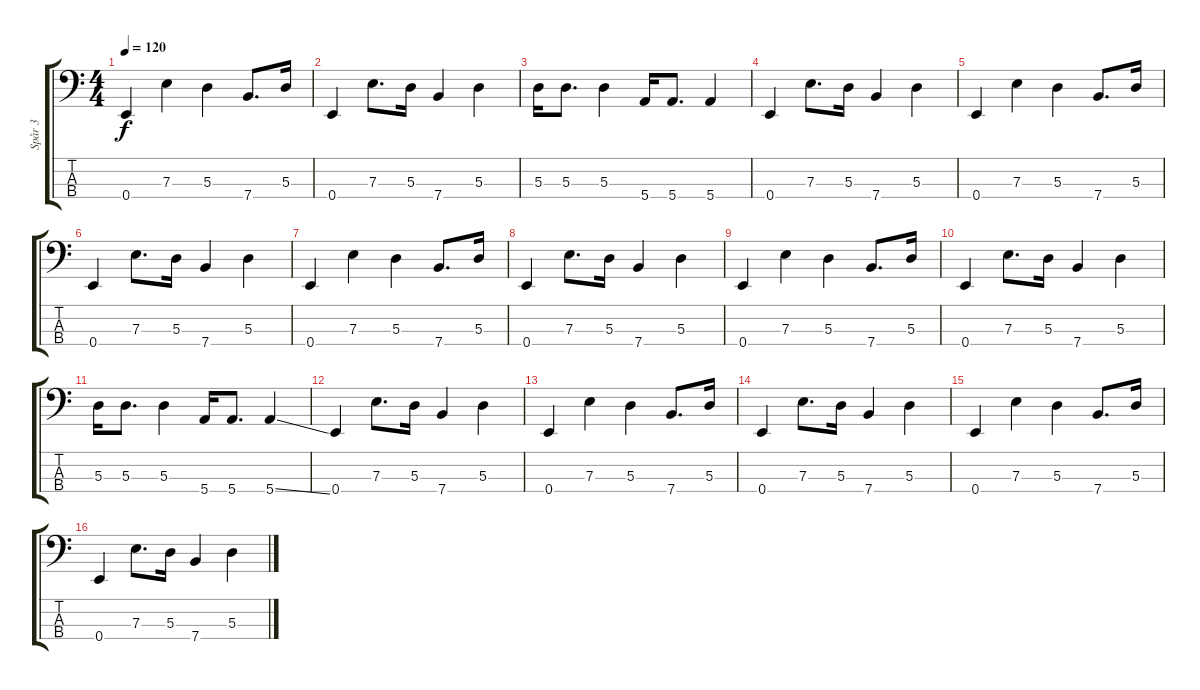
\track ("Spår 3" "Spår 3") {instrument electricbassfinger}
\staff {score tabs}
\tuning (G2 D2 A1 E1) {hide}
\ts (4 4)
\tempo 120
\clef f4
\ks c
0.4.4{dy f} 7.3.4 5.3.4 7.4.8{d} 5.3.16 |
0.4.4 7.3.8{d} 5.3.16 7.4.4 5.3.4 |
5.3.16 5.3.8{d} 5.3.4 5.4.16 5.4.8{d} 5.4.4 |
0.4.4 7.3.8{d} 5.3.16 7.4.4 5.3.4 |
0.4.4 7.3.4 5.3.4 7.4.8{d} 5.3.16 |
0.4.4 7.3.8{d} 5.3.16 7.4.4 5.3.4 |
0.4.4 7.3.4 5.3.4 7.4.8{d} 5.3.16 |
0.4.4 7.3.8{d} 5.3.16 7.4.4 5.3.4 |
0.4.4 7.3.4 5.3.4 7.4.8{d} 5.3.16 |
0.4.4 7.3.8{d} 5.3.16 7.4.4 5.3.4 |
5.3.16 5.3.8{d} 5.3.4 5.4.16 5.4.8{d} 5.4{ss}.4 |
0.4.4 7.3.8{d} 5.3.16 7.4.4 5.3.4 |
0.4.4 7.3.4 5.3.4 7.4.8{d} 5.3.16 |
0.4.4 7.3.8{d} 5.3.16 7.4.4 5.3.4 |
0.4.4 7.3.4 5.3.4 7.4.8{d} 5.3.16 |
0.4.4 7.3.8{d} 5.3.16 7.4.4 5.3.4
